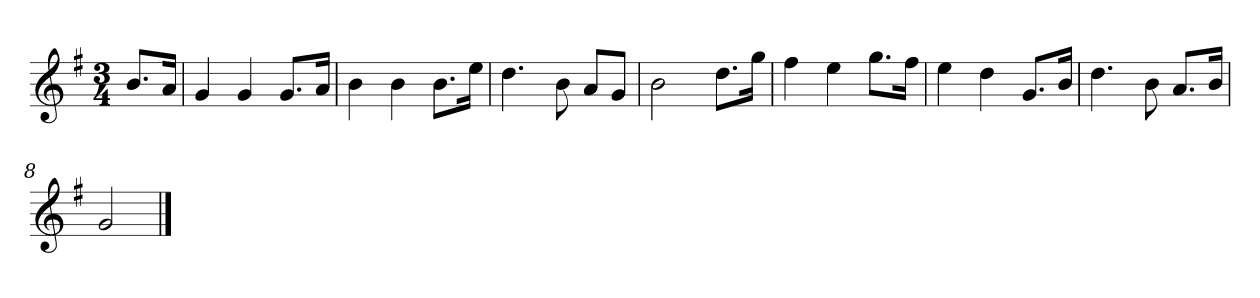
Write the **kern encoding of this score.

**kern
*part1
*staff1
*k[f#]
*M3/4
*MM120
=
8.bL
16aJk
=1
4g
4g
8.gL
16aJk
=2
4b
4b
8.bL
16eeJk
=3
4.dd
8b
8aL
8gJ
=4
2b
8.ddL
16ggJk
=5
4ff#
4ee
8.ggL
16ff#Jk
=6
4ee
4dd
8.gL
16bJk
=7
4.dd
8b
8.aL
16bJk
=8
2g
==
*-
